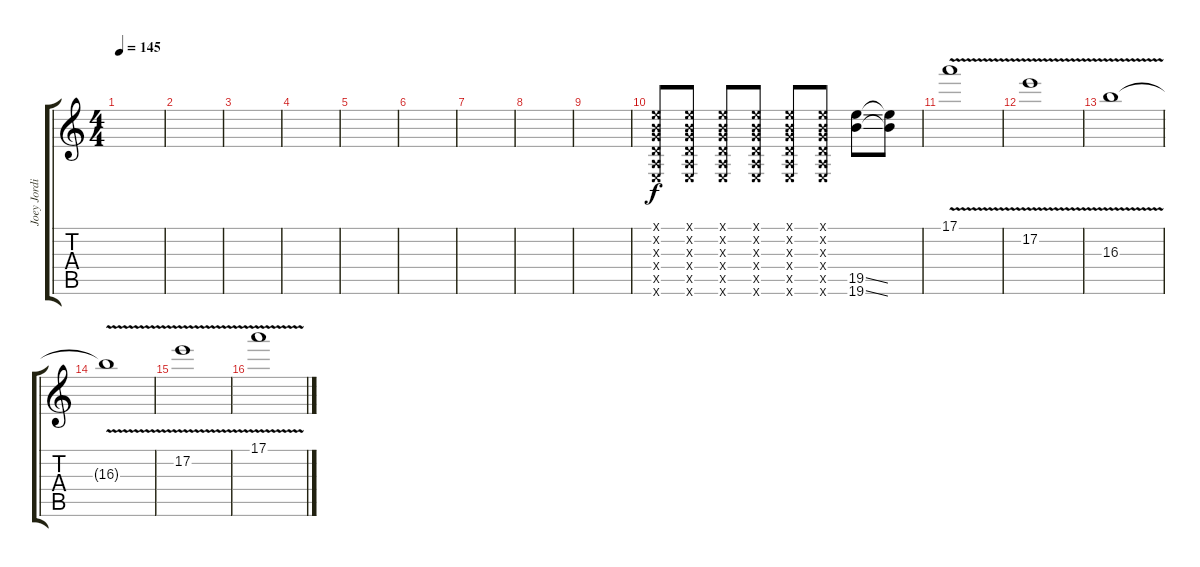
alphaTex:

\track ("Joey Jordisson" "Joey Jordi") {instrument overdrivenguitar}
\staff {score tabs}
\tuning (E4 B3 G3 D3 A2 E2) {hide}
\ts (4 4)
\tempo 145
\clef g2
\ks c
|
|
|
|
|
|
|
|
|
(0.1{x} 0.2{x} 0.3{x} 0.4{x} 0.5{x} 0.6{x}).8 (0.1{x} 0.2{x} 0.3{x} 0.4{x} 0.5{x} 0.6{x}).8 (0.1{x} 0.2{x} 0.3{x} 0.4{x} 0.5{x} 0.6{x}).8 (0.1{x} 0.2{x} 0.3{x} 0.4{x} 0.5{x} 0.6{x}).8 (0.1{x} 0.2{x} 0.3{x} 0.4{x} 0.5{x} 0.6{x}).8 (0.1{x} 0.2{x} 0.3{x} 0.4{x} 0.5{x} 0.6{x}).8 (19.5{ss} 19.6{ss}).8 (19.5{t} 19.6{t}).8 |
17.1{v}.1 |
17.2{v}.1 |
16.3{v}.1 |
16.3{v t}.1 |
17.2{v}.1 |
17.1{v}.1
